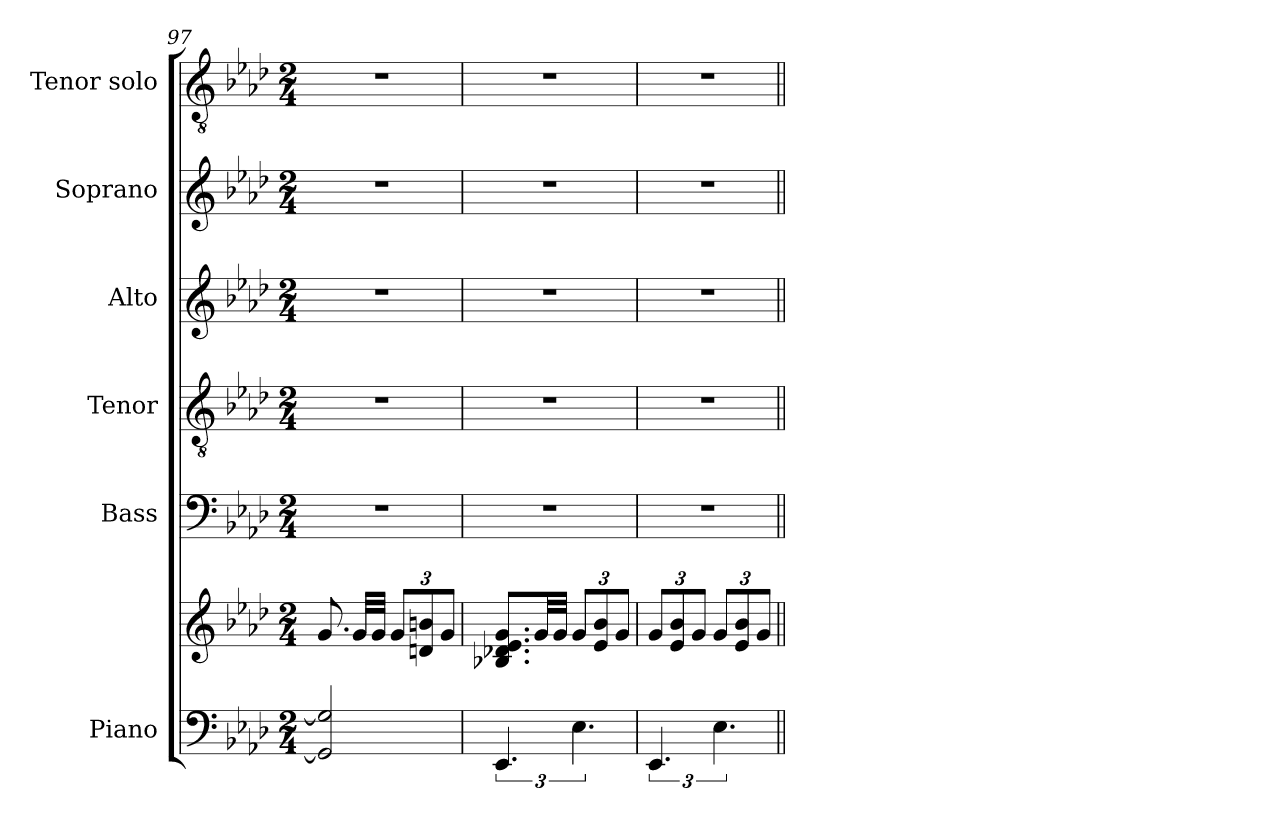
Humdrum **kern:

**kern	**kern	**kern	**kern	**kern	**kern	**kern
*part6	*part6	*part5	*part4	*part3	*part2	*part1
*staff7	*staff6	*staff5	*staff4	*staff3	*staff2	*staff1
*I"Piano	*	*I"Bass	*I"Tenor	*I"Alto	*I"Soprano	*I"Tenor solo
*I'Pno.	*	*I'B.	*I'T.	*I'A.	*I'S.	*I'T.s
*clefF4	*clefG2	*clefF4	*clefGv2	*clefG2	*clefG2	*clefGv2
*k[b-e-a-d-]	*k[b-e-a-d-]	*k[b-e-a-d-]	*k[b-e-a-d-]	*k[b-e-a-d-]	*k[b-e-a-d-]	*k[b-e-a-d-]
*M2/4	*M2/4	*M2/4	*M2/4	*M2/4	*M2/4	*M2/4
=97	=97	=97	=97	=97	=97	=97
2GG/] 2G/]	8.g/	2r	2r	2r	2r	2r
.	32g/LLL	.	.	.	.	.
.	32g/JJJ	.	.	.	.	.
*	*Xbrackettup	*	*	*	*	*
.	12g/L	.	.	.	.	.
.	12dn/ 12bn/	.	.	.	.	.
.	12g/J	.	.	.	.	.
=98	=98	=98	=98	=98	=98	=98
6.EE-/	8.B-X/ 8.d-X/ 8.e-/ 8.g/L	2r	2r	2r	2r	2r
.	32g/LL	.	.	.	.	.
.	32g/JJJ	.	.	.	.	.
6.E-\	12g/L	.	.	.	.	.
.	12e-/ 12b-/	.	.	.	.	.
.	12g/J	.	.	.	.	.
=99	=99	=99	=99	=99	=99	=99
6.EE-/	12g/L	2r	2r	2r	2r	2r
.	12e-/ 12b-/	.	.	.	.	.
.	12g/J	.	.	.	.	.
6.E-\	12g/L	.	.	.	.	.
.	12e-/ 12b-/	.	.	.	.	.
.	12g/J	.	.	.	.	.
=||	=||	=||	=||	=||	=||	=||
*-	*-	*-	*-	*-	*-	*-
